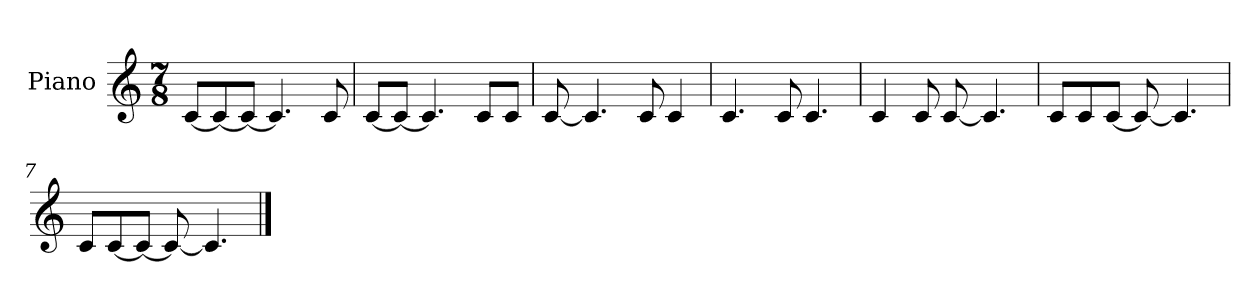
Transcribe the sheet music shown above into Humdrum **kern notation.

**kern
*part1
*staff1
*I"Piano
*I'Pno.
*clefG2
*k[]
*M7/8
*MM90
=1
[8c/L
8c/_
8c/J_
4.c/]
8c/
=2
[8c/L
8c/J_
4.c/]
8c/L
8c/J
=3
[8c/
4.c/]
8c/
4c/
=4
4.c/
8c/
4.c/
=5
4c/
8c/
[8c/
4.c/]
=6
8c/L
8c/
[8c/J
8c/_
4.c/]
=7
8c/L
[8c/
8c/J_
8c/_
4.c/]
==
*-
